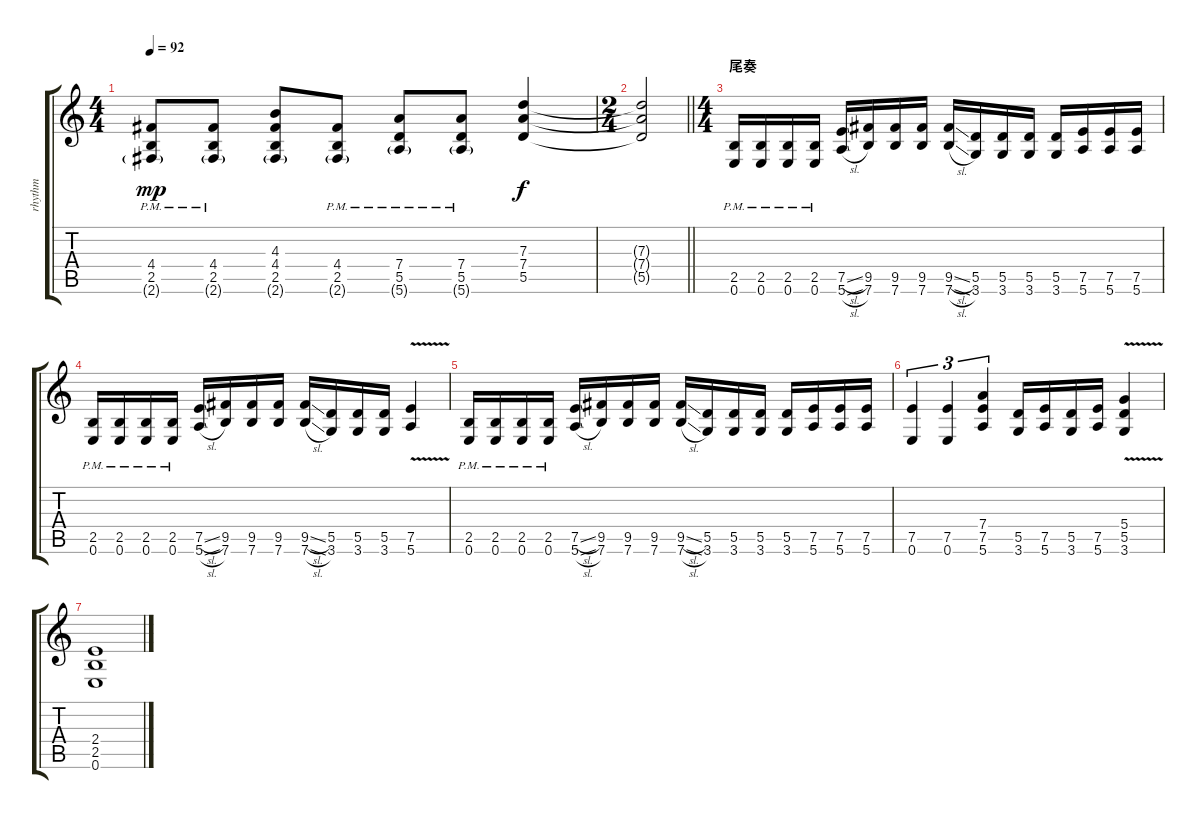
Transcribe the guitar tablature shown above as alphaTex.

\track ("rhythm" "rhythm") {instrument distortionguitar}
\staff {score tabs}
\tuning (E4 B3 G3 D3 A2 E2) {hide}
\ts (4 4)
\tempo 92
\clef g2
\ks c
(4.4{pm} 2.5{pm} 2.6{g pm}).8{dy mp} (4.4{pm} 2.5{pm} 2.6{g pm}).8 (4.3 4.4 2.5 2.6{g}).8 (4.4{pm} 2.5{pm} 2.6{g pm}).8 (7.4{pm} 5.5{pm} 5.6{g pm}).8 (7.4{pm} 5.5{pm} 5.6{g pm}).8 (7.3 7.4 5.5).4{dy f} |
\ts (2 4)
\barLineRight lightlight
(7.3{t} 7.4{t} 5.5{t}).2 |
\ts (4 4)
\section ("" "尾奏")
(2.5{pm} 0.6{pm}).16 (2.5{pm} 0.6{pm}).16 (2.5{pm} 0.6{pm}).16 (2.5{pm} 0.6{pm}).16 (7.5{sl} 5.6{sl}).16 (9.5 7.6).16 (9.5 7.6).16 (9.5 7.6).16 (9.5{sl} 7.6{sl}).16 (5.5 3.6).16 (5.5 3.6).16 (5.5 3.6).16 (5.5 3.6).16 (7.5 5.6).16 (7.5 5.6).16 (7.5 5.6).16 |
(2.5{pm} 0.6{pm}).16 (2.5{pm} 0.6{pm}).16 (2.5{pm} 0.6{pm}).16 (2.5{pm} 0.6{pm}).16 (7.5{sl} 5.6{sl}).16 (9.5 7.6).16 (9.5 7.6).16 (9.5 7.6).16 (9.5{sl} 7.6{sl}).16 (5.5 3.6).16 (5.5 3.6).16 (5.5 3.6).16 (7.5{v} 5.6{v}).4 |
(2.5{pm} 0.6{pm}).16 (2.5{pm} 0.6{pm}).16 (2.5{pm} 0.6{pm}).16 (2.5{pm} 0.6{pm}).16 (7.5{sl} 5.6{sl}).16 (9.5 7.6).16 (9.5 7.6).16 (9.5 7.6).16 (9.5{sl} 7.6{sl}).16 (5.5 3.6).16 (5.5 3.6).16 (5.5 3.6).16 (5.5 3.6).16 (7.5 5.6).16 (7.5 5.6).16 (7.5 5.6).16 |
(7.5 0.6).4{tu (3 2)} (7.5 0.6).4{tu (3 2)} (7.4 7.5 5.6).4{tu (3 2)} (5.5 3.6).16 (7.5 5.6).16 (5.5 3.6).16 (7.5 5.6).16 (5.4{v} 5.5{v} 3.6{v}).4 |
(2.4 2.5 0.6).1
